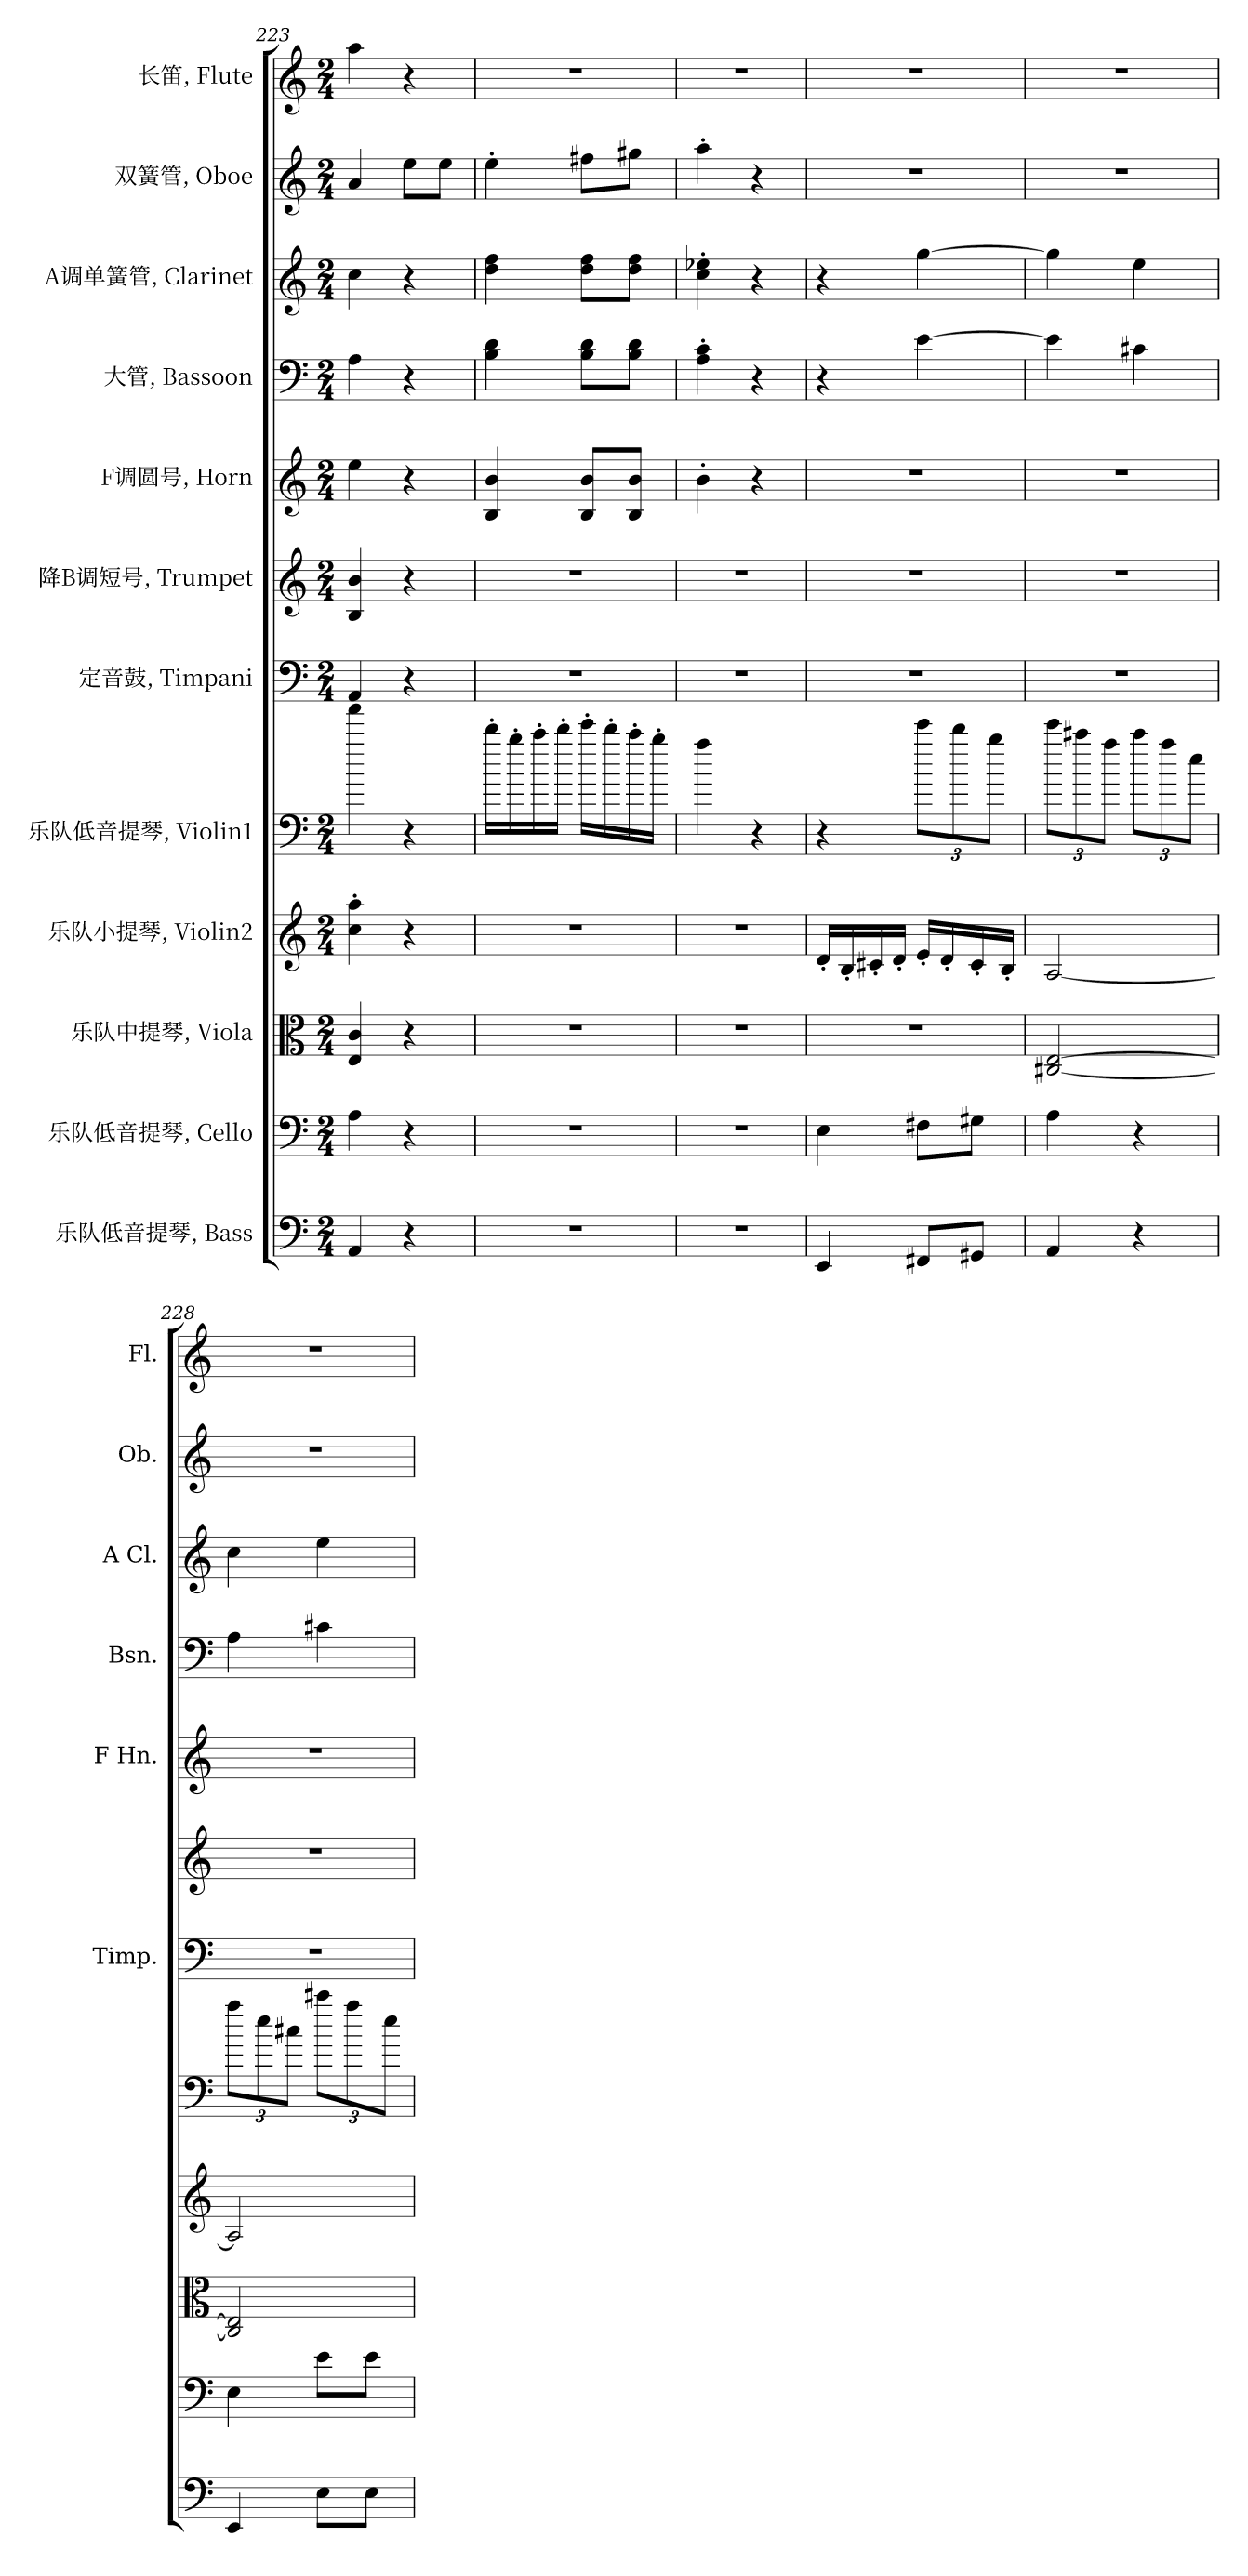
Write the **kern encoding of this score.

**kern	**kern	**kern	**kern	**kern	**kern	**kern	**kern	**kern	**kern	**kern	**kern
*part12	*part11	*part10	*part9	*part8	*part7	*part6	*part5	*part4	*part3	*part2	*part1
*staff12	*staff11	*staff10	*staff9	*staff8	*staff7	*staff6	*staff5	*staff4	*staff3	*staff2	*staff1
*I"乐队低音提琴, Bass	*I"乐队低音提琴, Cello	*I"乐队中提琴, Viola	*I"乐队小提琴, Violin2	*I"乐队低音提琴, Violin1	*I"定音鼓, Timpani	*I"降B调短号, Trumpet	*I"F调圆号, Horn	*I"大管, Bassoon	*I"A调单簧管, Clarinet	*I"双簧管, Oboe	*I"长笛, Flute
*	*	*	*	*	*I'Timp.	*	*I'F Hn.	*I'Bsn.	*I'A Cl.	*I'Ob.	*I'Fl.
!!LO:PB:g=z
*clefF4	*clefF4	*clefC3	*clefG2	*clefF4	*clefF4	*clefG2	*clefG2	*clefF4	*clefG2	*clefG2	*clefG2
*ITrd7c12	*ITrd7c12	*	*	*ITrd7c12	*	*ITrd1c2	*ITrd4c7	*	*ITrd2c3	*	*
*k[]	*k[]	*k[]	*k[]	*k[]	*k[]	*k[b-e-]	*k[b-]	*k[]	*k[f#c#g#]	*k[]	*k[]
*M2/4	*M2/4	*M2/4	*M2/4	*M2/4	*M2/4	*M2/4	*M2/4	*M2/4	*M2/4	*M2/4	*M2/4
=223	=223	=223	=223	=223	=223	=223	=223	=223	=223	=223	=223
4AAA/	4AA\	4E/ 4c/	4cc\' 4aa\'	4aa\	4AA/	4A/ 4a/	4a\	4A\	4a\	4a/	4aa\
4r	4r	4r	4r	4r	4r	4r	4r	4r	4r	8ee\L	4r
.	.	.	.	.	.	.	.	.	.	8ee\J	.
=224	=224	=224	=224	=224	=224	=224	=224	=224	=224	=224	=224
2r	2r	2r	2r	16dd'\LL	2r	2r	4E/ 4e/	4B\ 4d\	4b\ 4dd\	4ee'\	2r
.	.	.	.	16b'\	.	.	.	.	.	.	.
.	.	.	.	16cc'\	.	.	.	.	.	.	.
.	.	.	.	16dd'\JJ	.	.	.	.	.	.	.
.	.	.	.	16ee'\LL	.	.	8E/ 8e/L	8B\ 8d\L	8b\ 8dd\L	8ff#X\L	.
.	.	.	.	16dd'\	.	.	.	.	.	.	.
.	.	.	.	16cc'\	.	.	8E/ 8e/J	8B\ 8d\J	8b\ 8dd\J	8gg#X\J	.
.	.	.	.	16b'\JJ	.	.	.	.	.	.	.
=225	=225	=225	=225	=225	=225	=225	=225	=225	=225	=225	=225
2r	2r	2r	2r	4a\	2r	2r	4e'\	4A\' 4c\'	4a\' 4ccn\'	4aa'\	2r
.	.	.	.	4r	.	.	4r	4r	4r	4r	.
=226	=226	=226	=226	=226	=226	=226	=226	=226	=226	=226	=226
4EEE/	4EE\	2r	16d'/LL	4r	2r	2r	2r	4r	4r	2r	2r
.	.	.	16B'/	.	.	.	.	.	.	.	.
.	.	.	16c#X'/	.	.	.	.	.	.	.	.
.	.	.	16d'/JJ	.	.	.	.	.	.	.	.
*	*	*	*	*Xbrackettup	*	*	*	*	*	*	*
8FFF#X/L	8FF#X\L	.	16e'/LL	12ee\L	.	.	.	[4e\	[4ee\	.	.
.	.	.	16d'/	.	.	.	.	.	.	.	.
.	.	.	.	12dd\	.	.	.	.	.	.	.
8GGG#X/J	8GG#X\J	.	16c#'/	.	.	.	.	.	.	.	.
.	.	.	.	12b\J	.	.	.	.	.	.	.
.	.	.	16B'/JJ	.	.	.	.	.	.	.	.
=227	=227	=227	=227	=227	=227	=227	=227	=227	=227	=227	=227
4AAA/	4AA\	[2C#X/ [2E/	[2A/	12ee\L	2r	2r	2r	4e\]	4ee\]	2r	2r
.	.	.	.	12cc#X\	.	.	.	.	.	.	.
.	.	.	.	12a\J	.	.	.	.	.	.	.
4r	4r	.	.	12cc#\L	.	.	.	4c#X\	4cc#\	.	.
.	.	.	.	12a\	.	.	.	.	.	.	.
.	.	.	.	12e\J	.	.	.	.	.	.	.
!!LO:PB:g=z
=228	=228	=228	=228	=228	=228	=228	=228	=228	=228	=228	=228
4EEE/	4EE\	2C#/] 2E/]	2A/]	12a\L	2r	2r	2r	4A\	4a\	2r	2r
.	.	.	.	12e\	.	.	.	.	.	.	.
.	.	.	.	12c#X\J	.	.	.	.	.	.	.
8EE\L	8E\L	.	.	12cc#X\L	.	.	.	4c#X\	4cc#\	.	.
.	.	.	.	12a\	.	.	.	.	.	.	.
8EE\J	8E\J	.	.	.	.	.	.	.	.	.	.
.	.	.	.	12e\J	.	.	.	.	.	.	.
=	=	=	=	=	=	=	=	=	=	=	=
*-	*-	*-	*-	*-	*-	*-	*-	*-	*-	*-	*-
